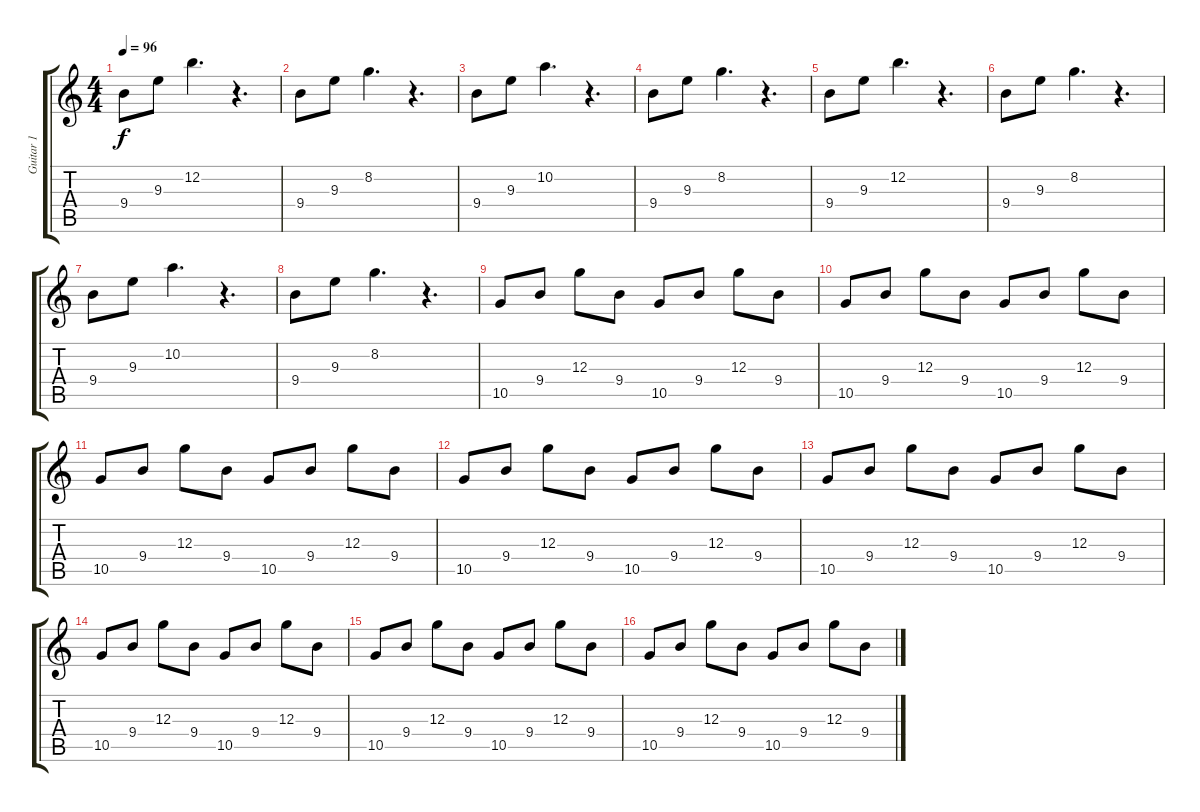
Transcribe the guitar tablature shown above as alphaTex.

\track ("Guitar 1" "Guitar 1") {instrument electricguitarjazz}
\staff {score tabs}
\tuning (E4 B3 G3 D3 A2 E2) {hide}
\ts (4 4)
\tempo 96
\clef g2
\ks c
9.4.8{dy f} 9.3.8 12.2.4{d} r.4{d} |
9.4.8 9.3.8 8.2.4{d} r.4{d} |
9.4.8 9.3.8 10.2.4{d} r.4{d} |
9.4.8 9.3.8 8.2.4{d} r.4{d} |
9.4.8 9.3.8 12.2.4{d} r.4{d} |
9.4.8 9.3.8 8.2.4{d} r.4{d} |
9.4.8 9.3.8 10.2.4{d} r.4{d} |
9.4.8 9.3.8 8.2.4{d} r.4{d} |
10.5.8 9.4.8 12.3.8 9.4.8 10.5.8 9.4.8 12.3.8 9.4.8 |
10.5.8 9.4.8 12.3.8 9.4.8 10.5.8 9.4.8 12.3.8 9.4.8 |
10.5.8 9.4.8 12.3.8 9.4.8 10.5.8 9.4.8 12.3.8 9.4.8 |
10.5.8 9.4.8 12.3.8 9.4.8 10.5.8 9.4.8 12.3.8 9.4.8 |
10.5.8 9.4.8 12.3.8 9.4.8 10.5.8 9.4.8 12.3.8 9.4.8 |
10.5.8 9.4.8 12.3.8 9.4.8 10.5.8 9.4.8 12.3.8 9.4.8 |
10.5.8 9.4.8 12.3.8 9.4.8 10.5.8 9.4.8 12.3.8 9.4.8 |
10.5.8 9.4.8 12.3.8 9.4.8 10.5.8 9.4.8 12.3.8 9.4.8
